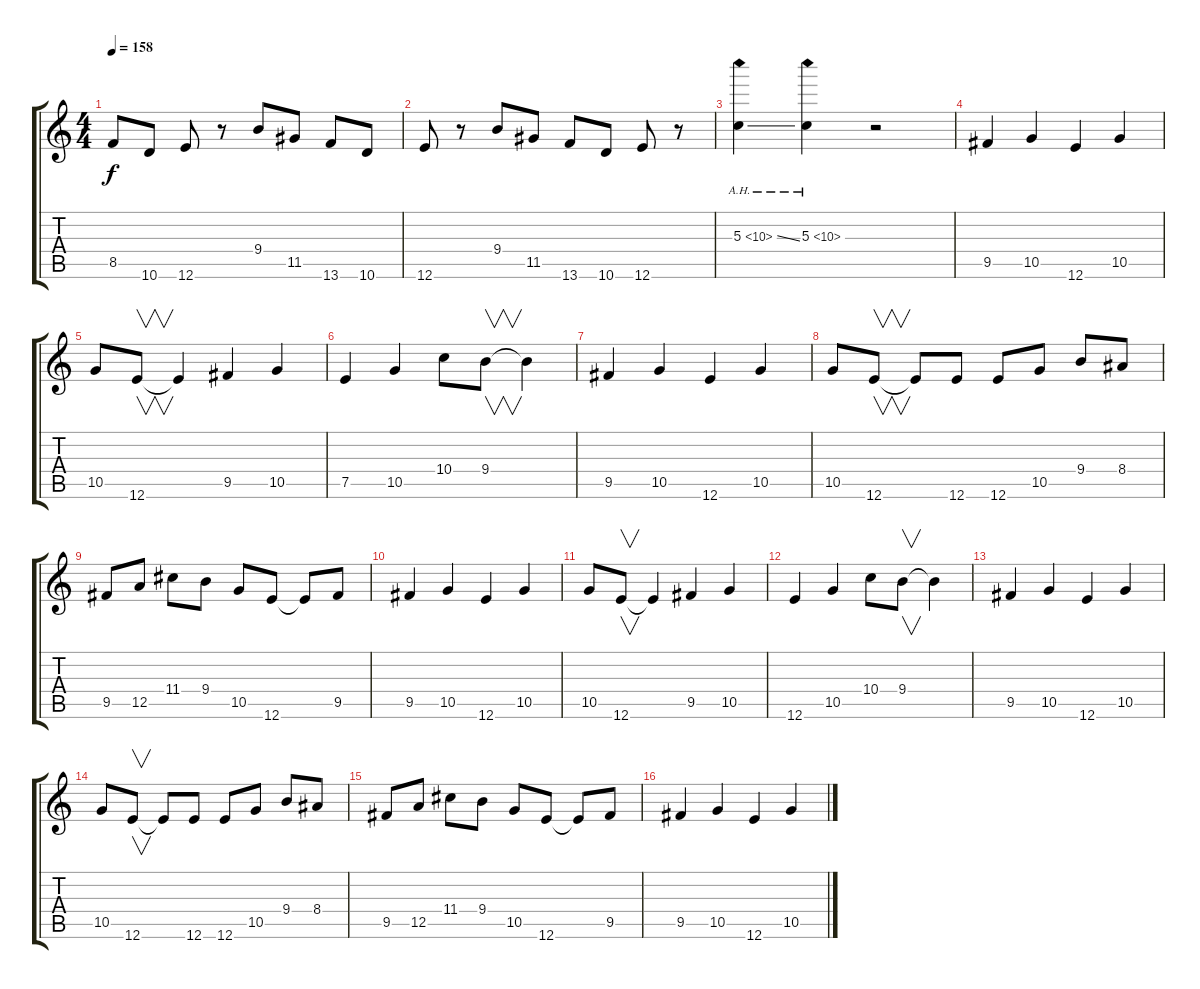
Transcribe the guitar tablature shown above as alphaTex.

\track "" {instrument overdrivenguitar}
\staff {score tabs}
\tuning (E4 B3 G3 D3 A2 E2) {hide}
\ts (4 4)
\tempo 158
\clef g2
\ks c
8.5.8{dy f} 10.6.8 12.6.8 r.8 9.4.8 11.5.8 13.6.8 10.6.8 |
12.6.8 r.8 9.4.8 11.5.8 13.6.8 10.6.8 12.6.8 r.8 |
5.3{ah 5 ss}.4 5.3{ah 5}.4 r.2 |
9.5.4 10.5.4 12.6.4 10.5.4 |
10.5.8 12.6.8{v} 12.6{t}.4 9.5.4 10.5.4 |
7.5.4 10.5.4 10.4.8 9.4.8{v} 9.4{t}.4 |
9.5.4 10.5.4 12.6.4 10.5.4 |
10.5.8 12.6.8{v} 12.6{t}.8 12.6.8 12.6.8 10.5.8 9.4.8 8.4.8 |
9.5.8 12.5.8 11.4.8 9.4.8 10.5.8 12.6.8 12.6{t}.8 9.5.8 |
9.5.4 10.5.4 12.6.4 10.5.4 |
10.5.8 12.6.8{v} 12.6{t}.4 9.5.4 10.5.4 |
12.6.4 10.5.4 10.4.8 9.4.8{v} 9.4{t}.4 |
9.5.4 10.5.4 12.6.4 10.5.4 |
10.5.8 12.6.8{v} 12.6{t}.8 12.6.8 12.6.8 10.5.8 9.4.8 8.4.8 |
9.5.8 12.5.8 11.4.8 9.4.8 10.5.8 12.6.8 12.6{t}.8 9.5.8 |
9.5.4 10.5.4 12.6.4 10.5.4
